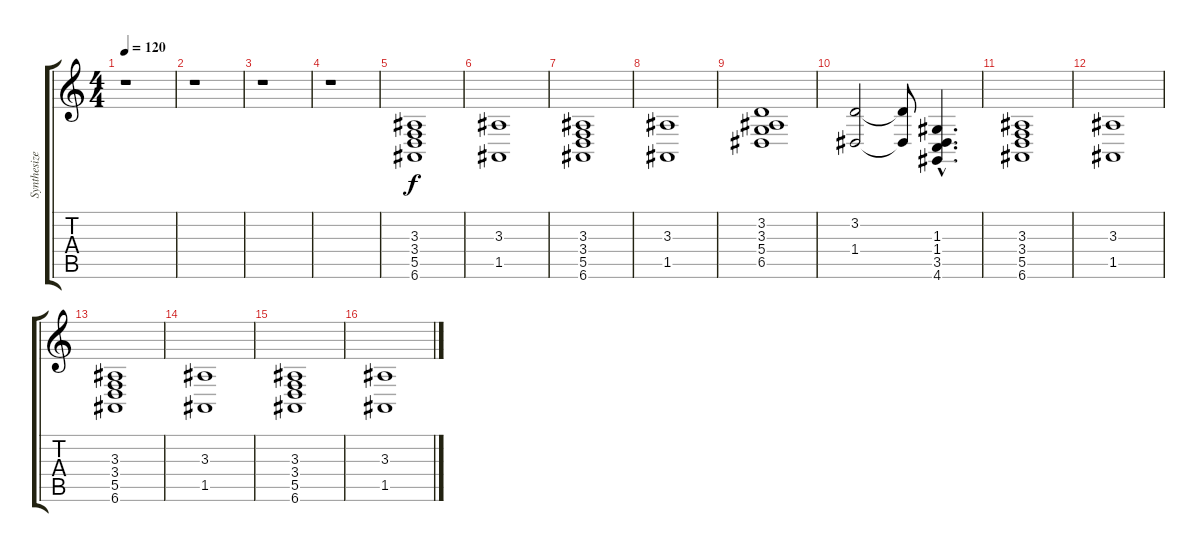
\track ("Synthesizer" "Synthesize") {instrument pad8sweep}
\staff {score tabs}
\tuning (E4 B3 G3 D3 A2 E2) {hide}
\ts (4 4)
\tempo 120
\clef g2
\ks c
r.1{dy f instrument pad8sweep} |
r.1 |
r.1 |
r.1 |
(3.3 3.4 5.5 6.6).1 |
(3.3 1.5).1 |
(3.3 3.4 5.5 6.6).1 |
(3.3 1.5).1 |
(3.2 3.3 5.4 6.5).1 |
(3.2 1.4).2 (3.2{t} 1.4{t}).8 (1.3{hac} 1.4{hac} 3.5{hac} 4.6{hac}).4{d} |
(3.3 3.4 5.5 6.6).1 |
(3.3 1.5).1 |
(3.3 3.4 5.5 6.6).1 |
(3.3 1.5).1 |
(3.3 3.4 5.5 6.6).1 |
(3.3 1.5).1
